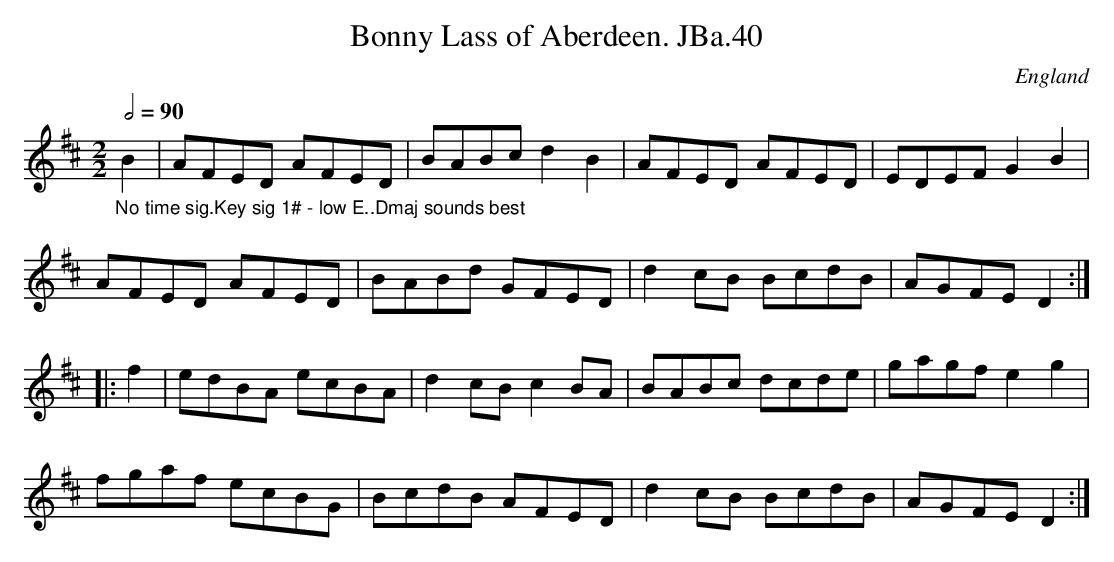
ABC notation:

X:1
T:Bonny Lass of Aberdeen. JBa.40
L:1/8
M:2/2
O:England
Q:1/2=90
K:D major
"_No time sig.Key sig 1# - low E..Dmaj sounds best"
B2 | AFED AFED| BABc d2 B2 | AFED AFED| EDEF G2B2 |!
AFED AFED | BABd GFED | d2 cB BcdB | AGFE D2 :|!
|:f2 | edBA ecBA | d2 cB c2 BA | BABc dcde | gagf e2 g2 |!
fgaf ecBG |BcdB AFED| d2 cB BcdB | AGFE D2 :|
